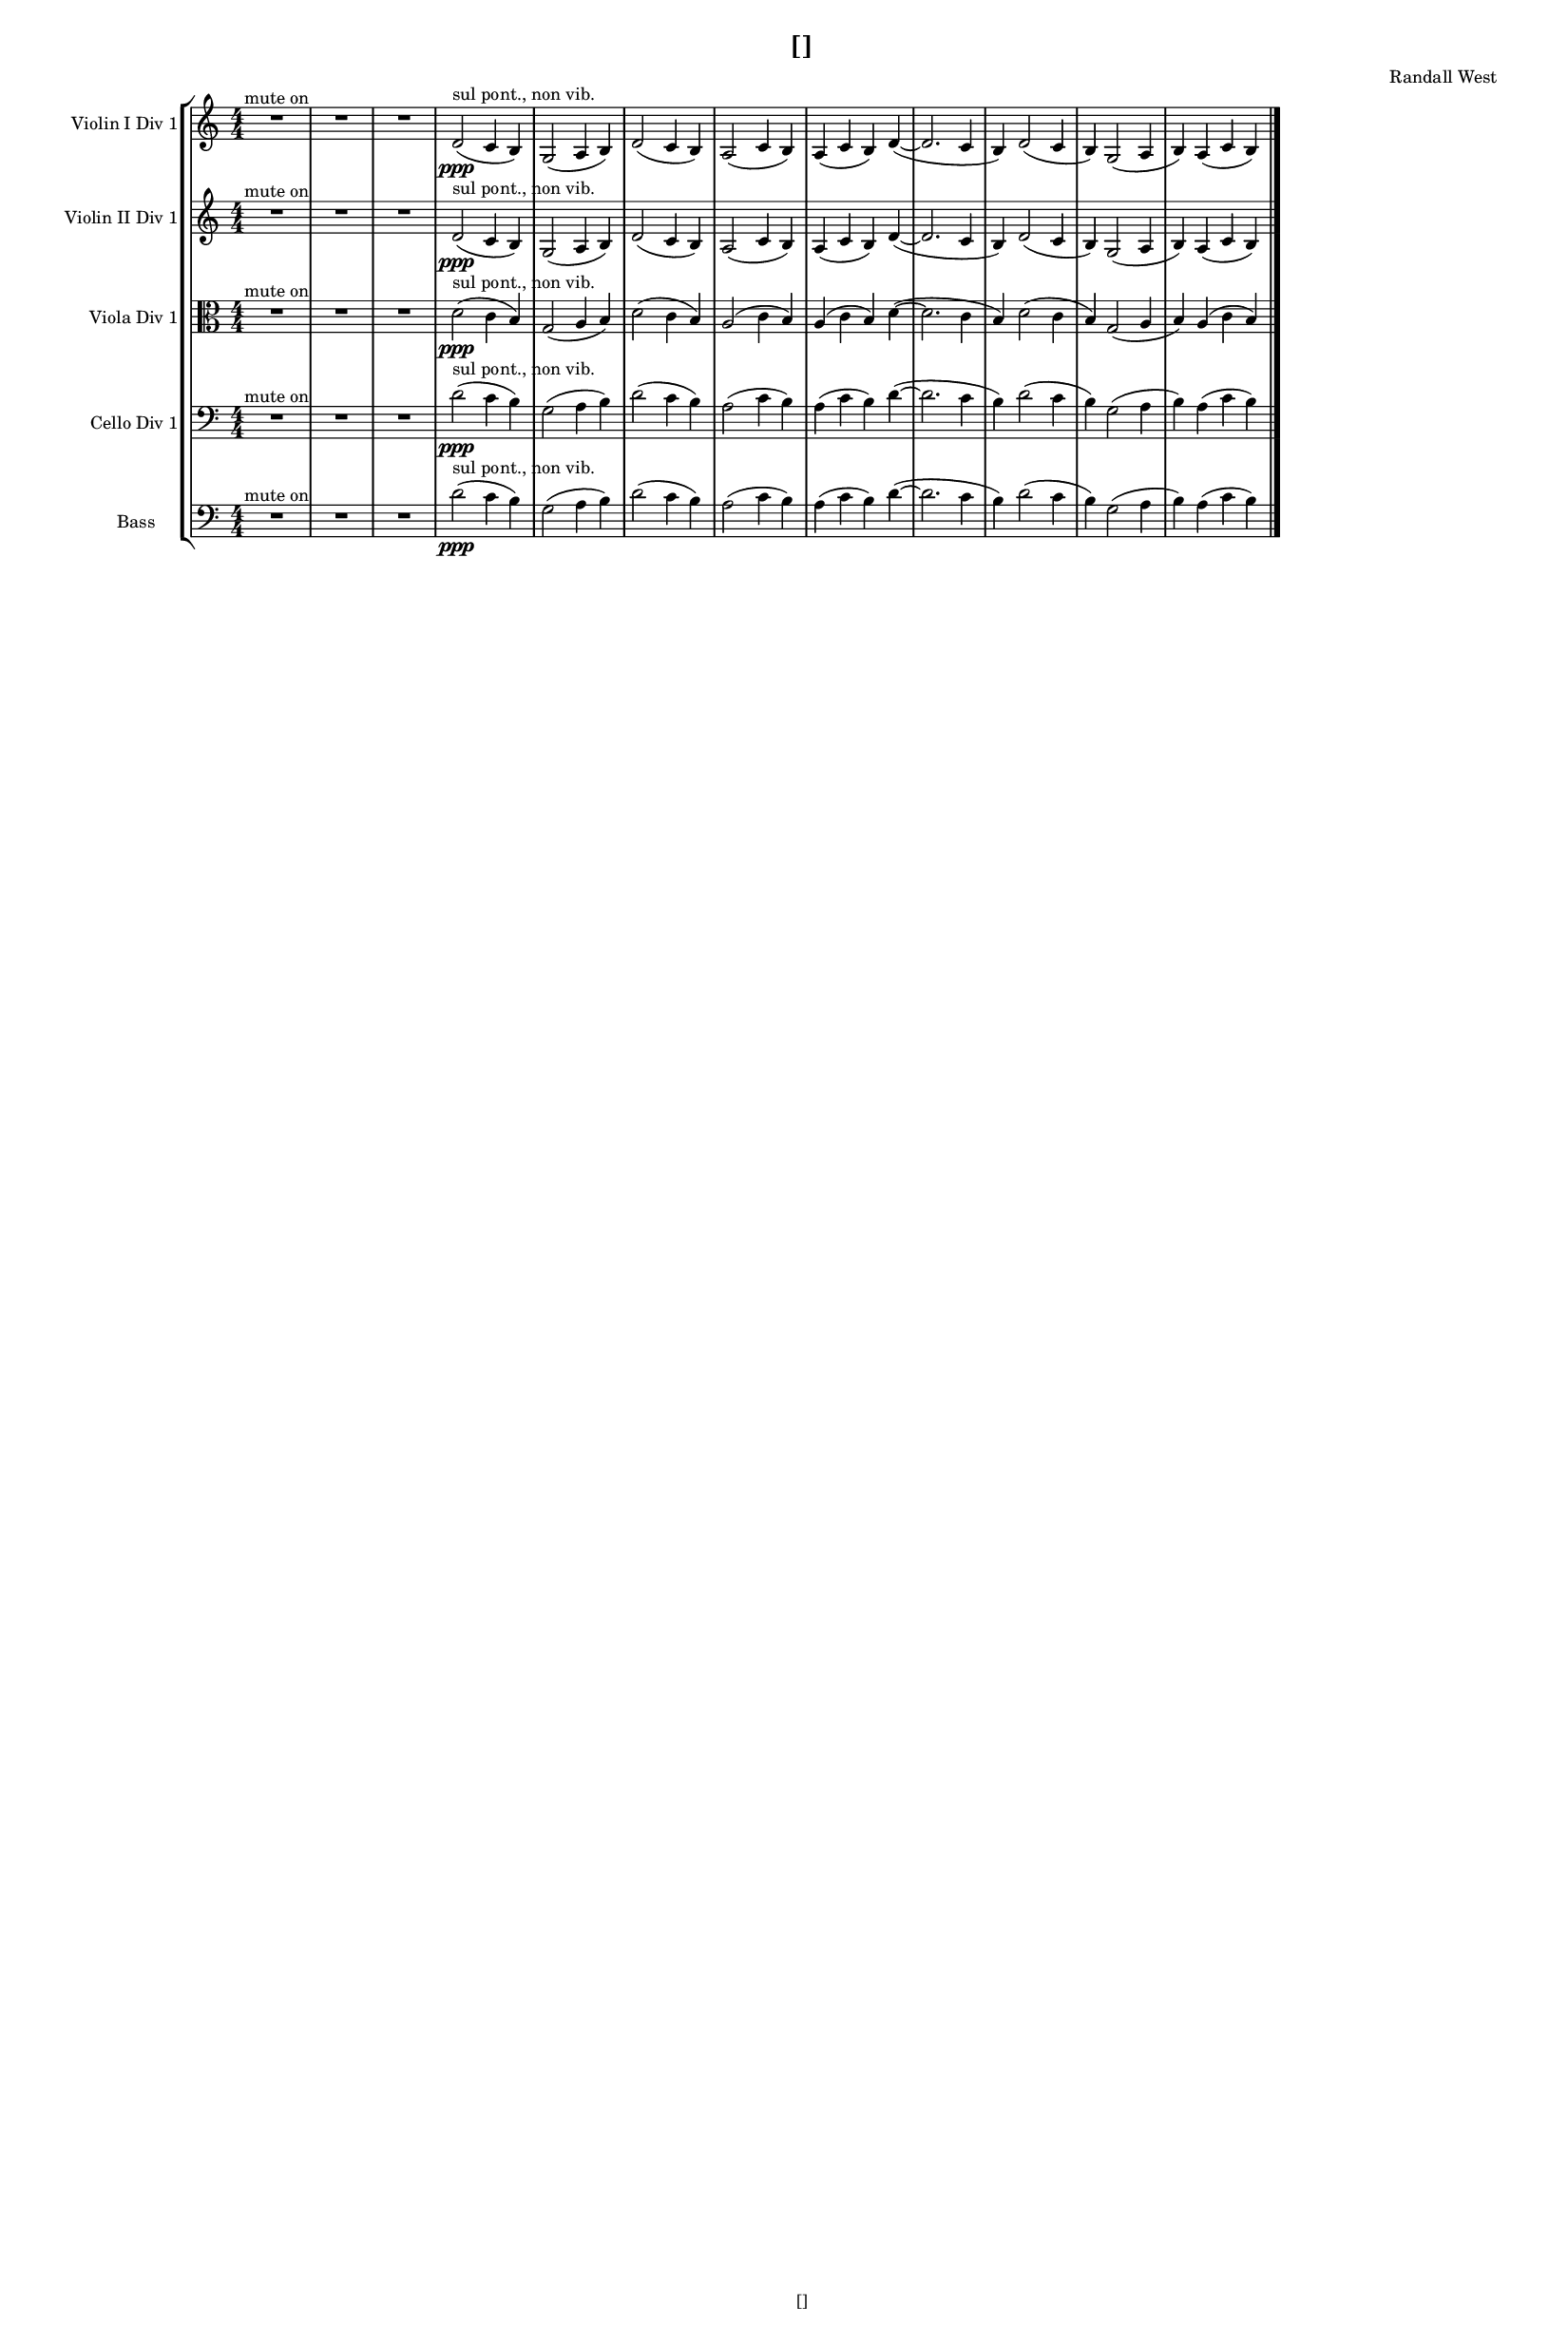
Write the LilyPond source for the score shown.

% 2016-08-29 14:43

\version "2.18.2"
\language "english"

#(set-global-staff-size 16)

\header {
    composer = \markup { "Randall West" }
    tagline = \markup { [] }
    title = \markup { [] }
}

\layout {
    \context {
        \Staff \RemoveEmptyStaves
        \override VerticalAxisGroup.remove-first = ##t
    }
    \context {
        \RhythmicStaff \RemoveEmptyStaves
        \override VerticalAxisGroup.remove-first = ##t
    }
    \context {
        \Staff \RemoveEmptyStaves
        \override VerticalAxisGroup.remove-first = ##t
    }
    \context {
        \RhythmicStaff \RemoveEmptyStaves
        \override VerticalAxisGroup.remove-first = ##t
    }
}

\paper {
    bottom-margin = 0.5\in
    left-margin = 0.75\in
    paper-height = 17\in
    paper-width = 11\in
    right-margin = 0.5\in
    system-separator-markup = \slashSeparator
    system-system-spacing = #'((basic-distance . 0) (minimum-distance . 0) (padding . 20) (stretchability . 0))
    top-margin = 0.5\in
}

\score {
    \new Score <<
        \new StaffGroup <<
            \new StaffGroup \with {
                systemStartDelimiter = #'SystemStartSquare
            } <<
                \new Staff {
                    \set Staff.instrumentName = \markup { "Flute 1" }
                    \set Staff.shortInstrumentName = \markup { Fl.1 }
                    {
                        \numericTimeSignature
                        \time 4/4
                        \bar "||"
                        \accidentalStyle modern-cautionary
                        R1 * 12
                    }
                }
                \new Staff {
                    \set Staff.instrumentName = \markup { "Flute 2" }
                    \set Staff.shortInstrumentName = \markup { Fl.2 }
                    {
                        \numericTimeSignature
                        \time 4/4
                        \bar "||"
                        \accidentalStyle modern-cautionary
                        R1 * 12
                    }
                }
                \new Staff {
                    \set Staff.instrumentName = \markup { "Flute 3" }
                    \set Staff.shortInstrumentName = \markup { Fl.3 }
                    {
                        \numericTimeSignature
                        \time 4/4
                        \bar "||"
                        \accidentalStyle modern-cautionary
                        R1 * 12
                    }
                }
            >>
            \new StaffGroup \with {
                systemStartDelimiter = #'SystemStartSquare
            } <<
                \new Staff {
                    \set Staff.instrumentName = \markup { "Oboe 1" }
                    \set Staff.shortInstrumentName = \markup { Ob.1 }
                    {
                        \numericTimeSignature
                        \time 4/4
                        \bar "||"
                        \accidentalStyle modern-cautionary
                        R1 * 12
                    }
                }
                \new Staff {
                    \set Staff.instrumentName = \markup { "Oboe 2" }
                    \set Staff.shortInstrumentName = \markup { Ob.2 }
                    {
                        \numericTimeSignature
                        \time 4/4
                        \bar "||"
                        \accidentalStyle modern-cautionary
                        R1 * 12
                    }
                }
            >>
            \new StaffGroup \with {
                systemStartDelimiter = #'SystemStartSquare
            } <<
                \new Staff {
                    \set Staff.instrumentName = \markup { "Clarinet 1" }
                    \set Staff.shortInstrumentName = \markup { Cl.1 }
                    {
                        \numericTimeSignature
                        \time 4/4
                        \bar "||"
                        \accidentalStyle modern-cautionary
                        R1 * 12
                    }
                }
                \new Staff {
                    \set Staff.instrumentName = \markup { "Clarinet 2" }
                    \set Staff.shortInstrumentName = \markup { Cl.2 }
                    {
                        \numericTimeSignature
                        \time 4/4
                        \bar "||"
                        \accidentalStyle modern-cautionary
                        R1 * 12
                    }
                }
            >>
            \new StaffGroup \with {
                systemStartDelimiter = #'SystemStartSquare
            } <<
                \new Staff {
                    \clef "bass"
                    \set Staff.instrumentName = \markup { "Bassoon 1" }
                    \set Staff.shortInstrumentName = \markup { Bsn.1 }
                    {
                        \numericTimeSignature
                        \time 4/4
                        \bar "||"
                        \accidentalStyle modern-cautionary
                        R1 * 12
                    }
                }
                \new Staff {
                    \clef "bass"
                    \set Staff.instrumentName = \markup { "Bassoon 2" }
                    \set Staff.shortInstrumentName = \markup { Bsn.2 }
                    {
                        \numericTimeSignature
                        \time 4/4
                        \bar "||"
                        \accidentalStyle modern-cautionary
                        R1 * 12
                    }
                }
            >>
        >>
        \new StaffGroup <<
            \new StaffGroup \with {
                systemStartDelimiter = #'SystemStartSquare
            } <<
                \new Staff {
                    \set Staff.instrumentName = \markup { "Horn in F 1" }
                    \set Staff.shortInstrumentName = \markup { Hn.1 }
                    {
                        \numericTimeSignature
                        \time 4/4
                        \bar "||"
                        \accidentalStyle modern-cautionary
                        R1 * 12
                    }
                }
                \new Staff {
                    \set Staff.instrumentName = \markup { "Horn in F 2" }
                    \set Staff.shortInstrumentName = \markup { Hn.2 }
                    {
                        \numericTimeSignature
                        \time 4/4
                        \bar "||"
                        \accidentalStyle modern-cautionary
                        R1 * 12
                    }
                }
            >>
            \new StaffGroup \with {
                systemStartDelimiter = #'SystemStartSquare
            } <<
                \new Staff {
                    \set Staff.instrumentName = \markup { "Trumpet in C 1" }
                    \set Staff.shortInstrumentName = \markup { Tpt.1 }
                    {
                        \numericTimeSignature
                        \time 4/4
                        \bar "||"
                        \accidentalStyle modern-cautionary
                        R1 * 12
                    }
                }
                \new Staff {
                    \set Staff.instrumentName = \markup { "Trumpet in C 2" }
                    \set Staff.shortInstrumentName = \markup { Tpt.2 }
                    {
                        \numericTimeSignature
                        \time 4/4
                        \bar "||"
                        \accidentalStyle modern-cautionary
                        R1 * 12
                    }
                }
            >>
            \new StaffGroup \with {
                systemStartDelimiter = #'SystemStartSquare
            } <<
                \new Staff {
                    \clef "bass"
                    \set Staff.instrumentName = \markup { "Tenor Trombone 1" }
                    \set Staff.shortInstrumentName = \markup { Tbn.1 }
                    {
                        \numericTimeSignature
                        \time 4/4
                        \bar "||"
                        \accidentalStyle modern-cautionary
                        R1 * 12
                    }
                }
                \new Staff {
                    \clef "bass"
                    \set Staff.instrumentName = \markup { "Tenor Trombone 2" }
                    \set Staff.shortInstrumentName = \markup { Tbn.2 }
                    {
                        \numericTimeSignature
                        \time 4/4
                        \bar "||"
                        \accidentalStyle modern-cautionary
                        R1 * 12
                    }
                }
            >>
            \new Staff {
                \clef "bass"
                \set Staff.instrumentName = \markup { Tuba }
                \set Staff.shortInstrumentName = \markup { Tba }
                {
                    \numericTimeSignature
                    \time 4/4
                    \bar "||"
                    \accidentalStyle modern-cautionary
                    R1 * 12
                }
            }
        >>
        \new StaffGroup <<
            \new RhythmicStaff {
                \clef "percussion"
                \set Staff.instrumentName = \markup { "Percussion 1" }
                \set Staff.shortInstrumentName = \markup { Perc.1 }
                {
                    \numericTimeSignature
                    \time 4/4
                    \bar "||"
                    \accidentalStyle modern-cautionary
                    R1 * 12
                }
            }
            \new RhythmicStaff {
                \clef "percussion"
                \set Staff.instrumentName = \markup { "Percussion 2" }
                \set Staff.shortInstrumentName = \markup { Perc.2 }
                {
                    \numericTimeSignature
                    \time 4/4
                    \bar "||"
                    \accidentalStyle modern-cautionary
                    R1 * 12
                }
            }
        >>
        \new StaffGroup <<
            \new StaffGroup \with {
                systemStartDelimiter = #'SystemStartSquare
            } <<
                \new Staff {
                    \set Staff.instrumentName = \markup { "Violin I Div 1" }
                    \set Staff.shortInstrumentName = \markup { Vln.I.1 }
                    {
                        {
                            \numericTimeSignature
                            \time 4/4
                            \bar "||"
                            \accidentalStyle modern-cautionary
                            R1 * 3 ^ \markup { "mute on" }
                        }
                        {
                            d'2 \ppp ( ^ \markup { "sul pont., non vib." }
                            c'4
                            b4 )
                            g2 (
                            a4
                            b4 )
                            d'2 (
                            c'4
                            b4 )
                            a2 (
                            c'4
                            b4 )
                            a4 (
                            c'4
                            b4 )
                            d'4 ~ (
                            d'2.
                            c'4
                            b4 )
                            d'2 (
                            c'4
                            b4 )
                            g2 (
                            a4
                            b4 )
                            a4 (
                            c'4
                            b4 )
                        }
                    }
                }
                \new Staff {
                    \set Staff.instrumentName = \markup { "Violin I Div 2" }
                    \set Staff.shortInstrumentName = \markup { Vln.I.2 }
                    {
                        \numericTimeSignature
                        \time 4/4
                        \bar "||"
                        \accidentalStyle modern-cautionary
                        R1 * 12
                    }
                }
            >>
            \new StaffGroup \with {
                systemStartDelimiter = #'SystemStartSquare
            } <<
                \new Staff {
                    \set Staff.instrumentName = \markup { "Violin II Div 1" }
                    \set Staff.shortInstrumentName = \markup { Vln.II.1 }
                    {
                        {
                            \numericTimeSignature
                            \time 4/4
                            \bar "||"
                            \accidentalStyle modern-cautionary
                            R1 * 3 ^ \markup { "mute on" }
                        }
                        {
                            d'2 \ppp ( ^ \markup { "sul pont., non vib." }
                            c'4
                            b4 )
                            g2 (
                            a4
                            b4 )
                            d'2 (
                            c'4
                            b4 )
                            a2 (
                            c'4
                            b4 )
                            a4 (
                            c'4
                            b4 )
                            d'4 ~ (
                            d'2.
                            c'4
                            b4 )
                            d'2 (
                            c'4
                            b4 )
                            g2 (
                            a4
                            b4 )
                            a4 (
                            c'4
                            b4 )
                        }
                    }
                }
                \new Staff {
                    \set Staff.instrumentName = \markup { "Violin II Div 2" }
                    \set Staff.shortInstrumentName = \markup { Vln.II.2 }
                    {
                        \numericTimeSignature
                        \time 4/4
                        \bar "||"
                        \accidentalStyle modern-cautionary
                        R1 * 12
                    }
                }
            >>
            \new StaffGroup \with {
                systemStartDelimiter = #'SystemStartSquare
            } <<
                \new Staff {
                    \clef "alto"
                    \set Staff.instrumentName = \markup { "Viola Div 1" }
                    \set Staff.shortInstrumentName = \markup { Vla.1 }
                    {
                        {
                            \numericTimeSignature
                            \time 4/4
                            \bar "||"
                            \accidentalStyle modern-cautionary
                            R1 * 3 ^ \markup { "mute on" }
                        }
                        {
                            d'2 \ppp ( ^ \markup { "sul pont., non vib." }
                            c'4
                            b4 )
                            g2 (
                            a4
                            b4 )
                            d'2 (
                            c'4
                            b4 )
                            a2 (
                            c'4
                            b4 )
                            a4 (
                            c'4
                            b4 )
                            d'4 ~ (
                            d'2.
                            c'4
                            b4 )
                            d'2 (
                            c'4
                            b4 )
                            g2 (
                            a4
                            b4 )
                            a4 (
                            c'4
                            b4 )
                        }
                    }
                }
                \new Staff {
                    \clef "alto"
                    \set Staff.instrumentName = \markup { "Viola Div 2" }
                    \set Staff.shortInstrumentName = \markup { Vla.2 }
                    {
                        \numericTimeSignature
                        \time 4/4
                        \bar "||"
                        \accidentalStyle modern-cautionary
                        R1 * 12
                    }
                }
            >>
            \new StaffGroup \with {
                systemStartDelimiter = #'SystemStartSquare
            } <<
                \new Staff {
                    \clef "bass"
                    \set Staff.instrumentName = \markup { "Cello Div 1" }
                    \set Staff.shortInstrumentName = \markup { Vc.1 }
                    {
                        {
                            \numericTimeSignature
                            \time 4/4
                            \bar "||"
                            \accidentalStyle modern-cautionary
                            R1 * 3 ^ \markup { "mute on" }
                        }
                        {
                            d'2 \ppp ( ^ \markup { "sul pont., non vib." }
                            c'4
                            b4 )
                            g2 (
                            a4
                            b4 )
                            d'2 (
                            c'4
                            b4 )
                            a2 (
                            c'4
                            b4 )
                            a4 (
                            c'4
                            b4 )
                            d'4 ~ (
                            d'2.
                            c'4
                            b4 )
                            d'2 (
                            c'4
                            b4 )
                            g2 (
                            a4
                            b4 )
                            a4 (
                            c'4
                            b4 )
                        }
                    }
                }
                \new Staff {
                    \clef "bass"
                    \set Staff.instrumentName = \markup { "Cello Div 2" }
                    \set Staff.shortInstrumentName = \markup { Vc.2 }
                    {
                        \numericTimeSignature
                        \time 4/4
                        \bar "||"
                        \accidentalStyle modern-cautionary
                        R1 * 12
                    }
                }
            >>
            \new Staff {
                \clef "bass"
                \set Staff.instrumentName = \markup { Bass }
                \set Staff.shortInstrumentName = \markup { Cb }
                {
                    {
                        \numericTimeSignature
                        \time 4/4
                        \bar "||"
                        \accidentalStyle modern-cautionary
                        R1 * 3 ^ \markup { "mute on" }
                    }
                    {
                        d'2 \ppp ( ^ \markup { "sul pont., non vib." }
                        c'4
                        b4 )
                        g2 (
                        a4
                        b4 )
                        d'2 (
                        c'4
                        b4 )
                        a2 (
                        c'4
                        b4 )
                        a4 (
                        c'4
                        b4 )
                        d'4 ~ (
                        d'2.
                        c'4
                        b4 )
                        d'2 (
                        c'4
                        b4 )
                        g2 (
                        a4
                        b4 )
                        a4 (
                        c'4
                        b4 )
                        \bar "|."
                    }
                }
            }
        >>
    >>
}